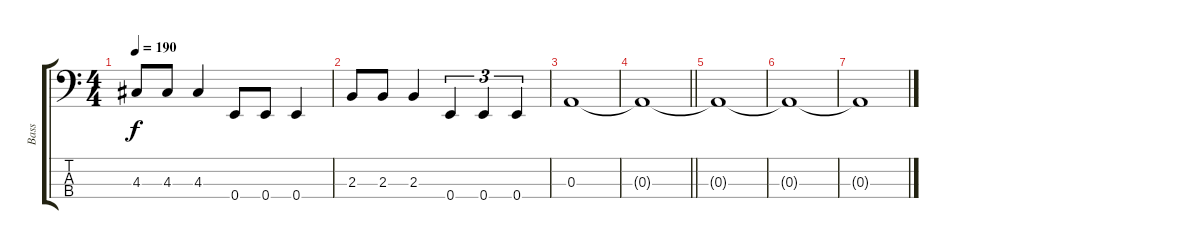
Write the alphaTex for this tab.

\track ("Bass" "Bass") {instrument electricbassfinger}
\staff {score tabs}
\tuning (G2 D2 A1 E1) {hide}
\ts (4 4)
\tempo 190
\clef f4
\ks c
4.3.8{dy f} 4.3.8 4.3.4 0.4.8 0.4.8 0.4.4 |
2.3.8 2.3.8 2.3.4 0.4.4{tu (3 2)} 0.4.4{tu (3 2)} 0.4.4{tu (3 2)} |
0.3.1 |
\barLineRight lightlight
0.3{t}.1 |
0.3{t}.1 |
0.3{t}.1 |
0.3{t}.1
